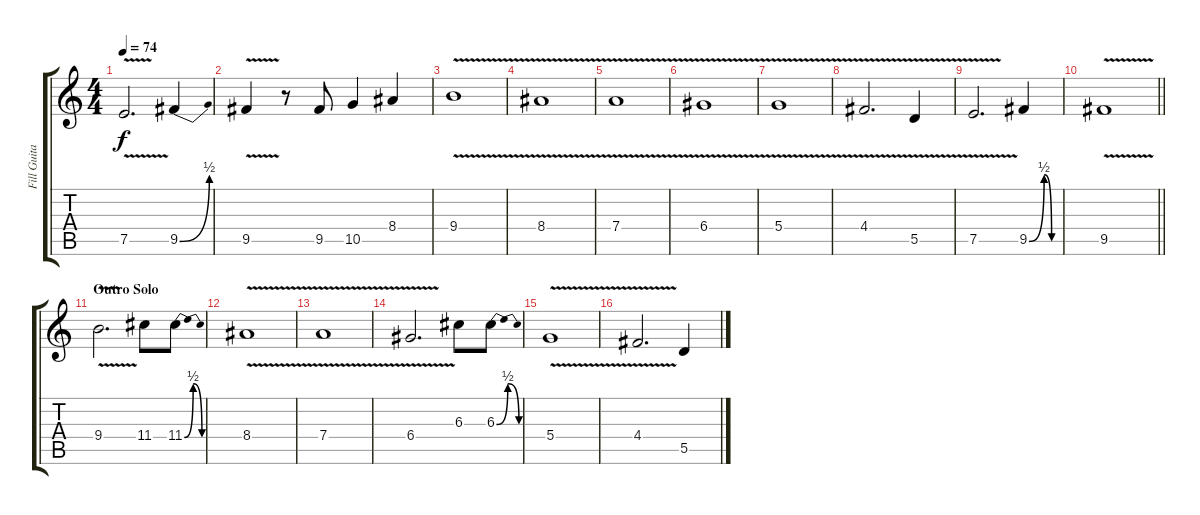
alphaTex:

\track ("Fill Guitar #2" "Fill Guita") {instrument distortionguitar}
\staff {score tabs}
\tuning (E4 B3 G3 D3 A2 E2) {hide}
\ts (4 4)
\tempo 74
\clef g2
\ks c
7.5{v}.2{d dy f} 9.5{be (bend 0 0 60 2)}.4 |
9.5{v}.4 r.8 9.5.8 10.5.4 8.4.4 |
9.4{v}.1 |
8.4{v}.1 |
7.4{v}.1 |
6.4{v}.1 |
5.4{v}.1 |
4.4{v}.2{d} 5.5{v}.4 |
7.5{v}.2{d} 9.5{be (custom 0 0 30 2 45 0 60 0)}.4 |
\barLineRight lightlight
9.5{v}.1 |
\section ("" "Outro Solo")
9.4{v}.2{d} 11.4.8 11.4{be (bendrelease 0 0 30 2 30 2 60 0)}.8 |
8.4{v}.1 |
7.4{v}.1 |
6.4{v}.2{d} 6.3.8 6.3{be (bendrelease 0 0 30 2 30 2 60 0)}.8 |
5.4{v}.1 |
4.4{v}.2{d} 5.5.4
